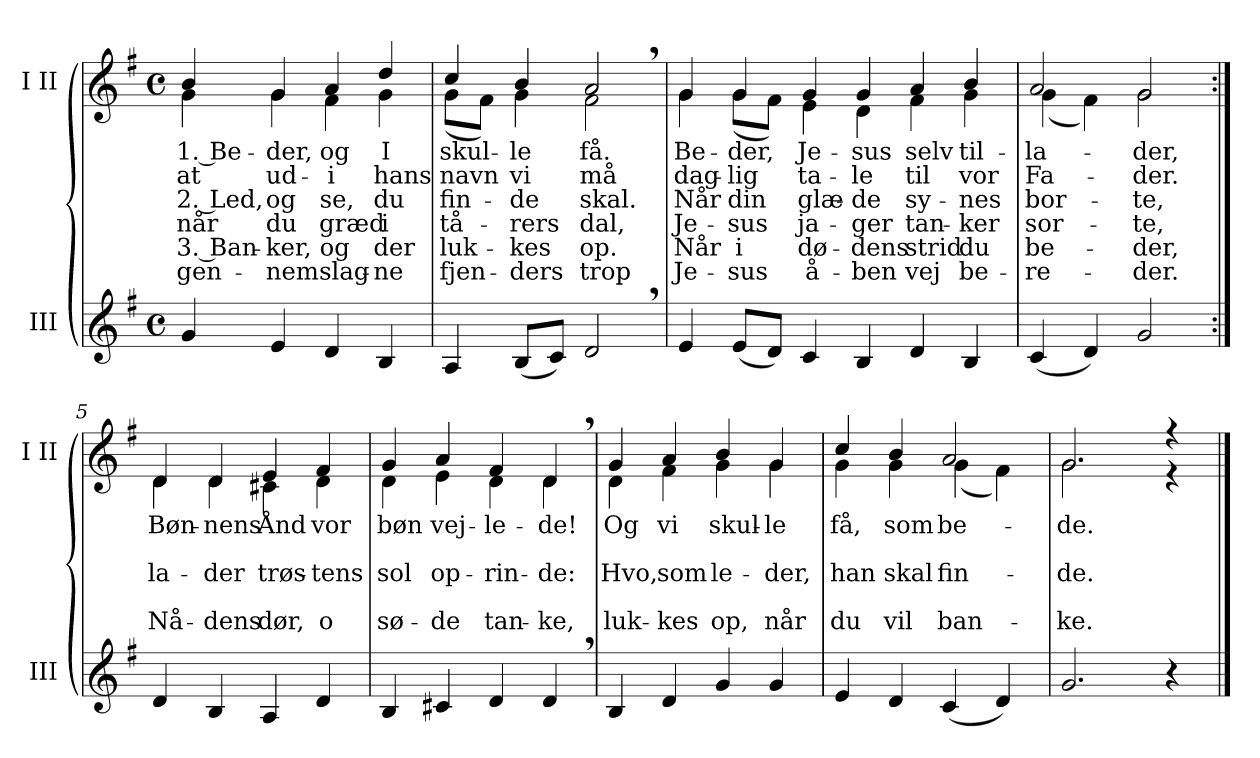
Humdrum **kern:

**kern	**kern	**text	**text	**text	**text	**text	**text
*part2	*part1	*part1	*part1	*part1	*part1	*part1	*part1
*staff2	*staff1	*staff1	*staff1	*staff1	*staff1	*staff1	*staff1
*I"III	*I"I II	*	*	*	*	*	*
*I'III	*I'I II	*	*	*	*	*	*
*clefG2	*clefG2	*	*	*	*	*	*
*k[f#]	*k[f#]	*	*	*	*	*	*
*M4/4	*M4/4	*	*	*	*	*	*
*met(c)	*met(c)	*	*	*	*	*	*
=1	=1	=1	=1	=1	=1	=1	=1
!	!	!LO:LY:b	!LO:LY:b	!LO:LY:b	!LO:LY:b	!LO:LY:b	!LO:LY:b
*	*^	*	*	*	*	*	*
4g/	4b/	4g\	1. Be-	at	2. Led,	når	3. Ban-	gen-
!	!	!	!LO:LY:b	!LO:LY:b	!LO:LY:b	!LO:LY:b	!LO:LY:b	!LO:LY:b
4e/	4g/	4g\	-der,	ud-	og	du	-ker,	-nem
!	!	!	!LO:LY:b	!LO:LY:b	!LO:LY:b	!LO:LY:b	!LO:LY:b	!LO:LY:b
4d/	4a/	4f#\	og	-i	se,	græd	og	slag-
!	!	!	!LO:LY:b	!LO:LY:b	!LO:LY:b	!LO:LY:b	!LO:LY:b	!LO:LY:b
4B/	4dd/	4g\	I	hans	du	i	der	-ne
=2	=2	=2	=2	=2	=2	=2	=2	=2
!	!	!	!LO:LY:b	!LO:LY:b	!LO:LY:b	!LO:LY:b	!LO:LY:b	!LO:LY:b
4A/	4cc/	(<8g\L	skul-	navn	fin-	tå-	luk-	fjen-
.	.	8f#\J)	.	.	.	.	.	.
!	!	!	!LO:LY:b	!LO:LY:b	!LO:LY:b	!LO:LY:b	!LO:LY:b	!LO:LY:b
(<8B/L	4b/	4g\	-le	vi	-de	-rers	-kes	-ders
8c/J)	.	.	.	.	.	.	.	.
!	!	!	!LO:LY:b	!LO:LY:b	!LO:LY:b	!LO:LY:b	!LO:LY:b	!LO:LY:b
2d,/	2a,/	2f#\	få.	må	skal.	dal,	op.	trop
=3	=3	=3	=3	=3	=3	=3	=3	=3
!	!	!	!LO:LY:b	!LO:LY:b	!LO:LY:b	!LO:LY:b	!LO:LY:b	!LO:LY:b
4e/	4g/	4g\	Be-	dag-	Når	Je-	Når	Je-
!	!	!	!LO:LY:b	!LO:LY:b	!LO:LY:b	!LO:LY:b	!LO:LY:b	!LO:LY:b
(<8e/L	4g/	(<8g\L	-der,	-lig	din	-sus	i	-sus
8d/J)	.	8f#\J)	.	.	.	.	.	.
!	!	!	!LO:LY:b	!LO:LY:b	!LO:LY:b	!LO:LY:b	!LO:LY:b	!LO:LY:b
4c/	4g/	4e\	Je-	ta-	glæ-	ja-	dø-	å-
!	!	!	!LO:LY:b	!LO:LY:b	!LO:LY:b	!LO:LY:b	!LO:LY:b	!LO:LY:b
4B/	4g/	4d\	-sus	-le	-de	-ger	-dens	-ben
!	!	!	!LO:LY:b	!LO:LY:b	!LO:LY:b	!LO:LY:b	!LO:LY:b	!LO:LY:b
4d/	4a/	4f#\	selv	til	sy-	tan-	strid	vej
!	!	!	!LO:LY:b	!LO:LY:b	!LO:LY:b	!LO:LY:b	!LO:LY:b	!LO:LY:b
4B/	4b/	4g\	til-	vor	-nes	-ker	du	be-
!!LO:LB:g=z	!!
=4	=4	=4	=4	=4	=4	=4	=4	=4
!	!	!	!LO:LY:b	!LO:LY:b	!LO:LY:b	!LO:LY:b	!LO:LY:b	!LO:LY:b
(<4c/	2a/	(<4g\	-la-	Fa-	bor-	sor-	be-	-re-
4d/)	.	4f#\)	.	.	.	.	.	.
!	!	!	!LO:LY:b	!LO:LY:b	!LO:LY:b	!LO:LY:b	!LO:LY:b	!LO:LY:b
2g/	2g/	2g\	-der,	-der.	-te,	-te,	-der,	-der.
=5:|!	=5:|!	=5:|!	=5:|!	=5:|!	=5:|!	=5:|!	=5:|!	=5:|!
!	!	!	!LO:LY:b	!	!LO:LY:b	!	!LO:LY:b	!
4d/	4d/	4d\	Bøn-	.	la-	.	Nå-	.
!	!	!	!LO:LY:b	!	!LO:LY:b	!	!LO:LY:b	!
4B/	4d/	4d\	-nens	.	-der	.	-dens	.
!	!	!	!LO:LY:b	!	!LO:LY:b	!	!LO:LY:b	!
4A/	4e/	4c#X\	Ånd	.	trøs-	.	dør,	.
!	!	!	!LO:LY:b	!	!LO:LY:b	!	!LO:LY:b	!
4d/	4f#/	4d\	vor	.	-tens	.	o	.
=6	=6	=6	=6	=6	=6	=6	=6	=6
!	!	!	!LO:LY:b	!	!LO:LY:b	!	!LO:LY:b	!
4B/	4g/	4d\	bøn	.	sol	.	sø-	.
!	!	!	!LO:LY:b	!	!LO:LY:b	!	!LO:LY:b	!
4c#X/	4a/	4e\	vej-	.	op-	.	-de	.
!	!	!	!LO:LY:b	!	!LO:LY:b	!	!LO:LY:b	!
4d/	4f#/	4d\	-le-	.	-rin-	.	tan-	.
!	!	!	!LO:LY:b	!	!LO:LY:b	!	!LO:LY:b	!
4d,/	4d,/	4d\	-de!	.	-de:	.	-ke,	.
=7	=7	=7	=7	=7	=7	=7	=7	=7
!	!	!	!LO:LY:b	!	!LO:LY:b	!	!LO:LY:b	!
4B/	4g/	4d\	Og	.	Hvo,	.	luk-	.
!	!	!	!LO:LY:b	!	!LO:LY:b	!	!LO:LY:b	!
4d/	4a/	4f#\	vi	.	som	.	-kes	.
!	!	!	!LO:LY:b	!	!LO:LY:b	!	!LO:LY:b	!
4g/	4b/	4g\	skul-	.	le-	.	op,	.
!	!	!	!LO:LY:b	!	!LO:LY:b	!	!LO:LY:b	!
4g/	4g/	4g\	-le	.	-der,	.	når	.
!!LO:LB:g=z	!!
=8	=8	=8	=8	=8	=8	=8	=8	=8
!	!	!	!LO:LY:b	!	!LO:LY:b	!	!LO:LY:b	!
4e/	4cc/	4g\	få,	.	han	.	du	.
!	!	!	!LO:LY:b	!	!LO:LY:b	!	!LO:LY:b	!
4d/	4b/	4g\	som	.	skal	.	vil	.
!	!	!	!LO:LY:b	!	!LO:LY:b	!	!LO:LY:b	!
(<4c/	2a/	(<4g\	be-	.	fin-	.	ban-	.
4d/)	.	4f#\)	.	.	.	.	.	.
=9	=9	=9	=9	=9	=9	=9	=9	=9
!	!	!	!LO:LY:b	!	!LO:LY:b	!	!LO:LY:b	!
2.g/	2.g/	2.g\	-de.	.	-de.	.	-ke.	.
4r	4r	4r	.	.	.	.	.	.
*	*v	*v	*	*	*	*	*	*
==	==	==	==	==	==	==	==
*-	*-	*-	*-	*-	*-	*-	*-
